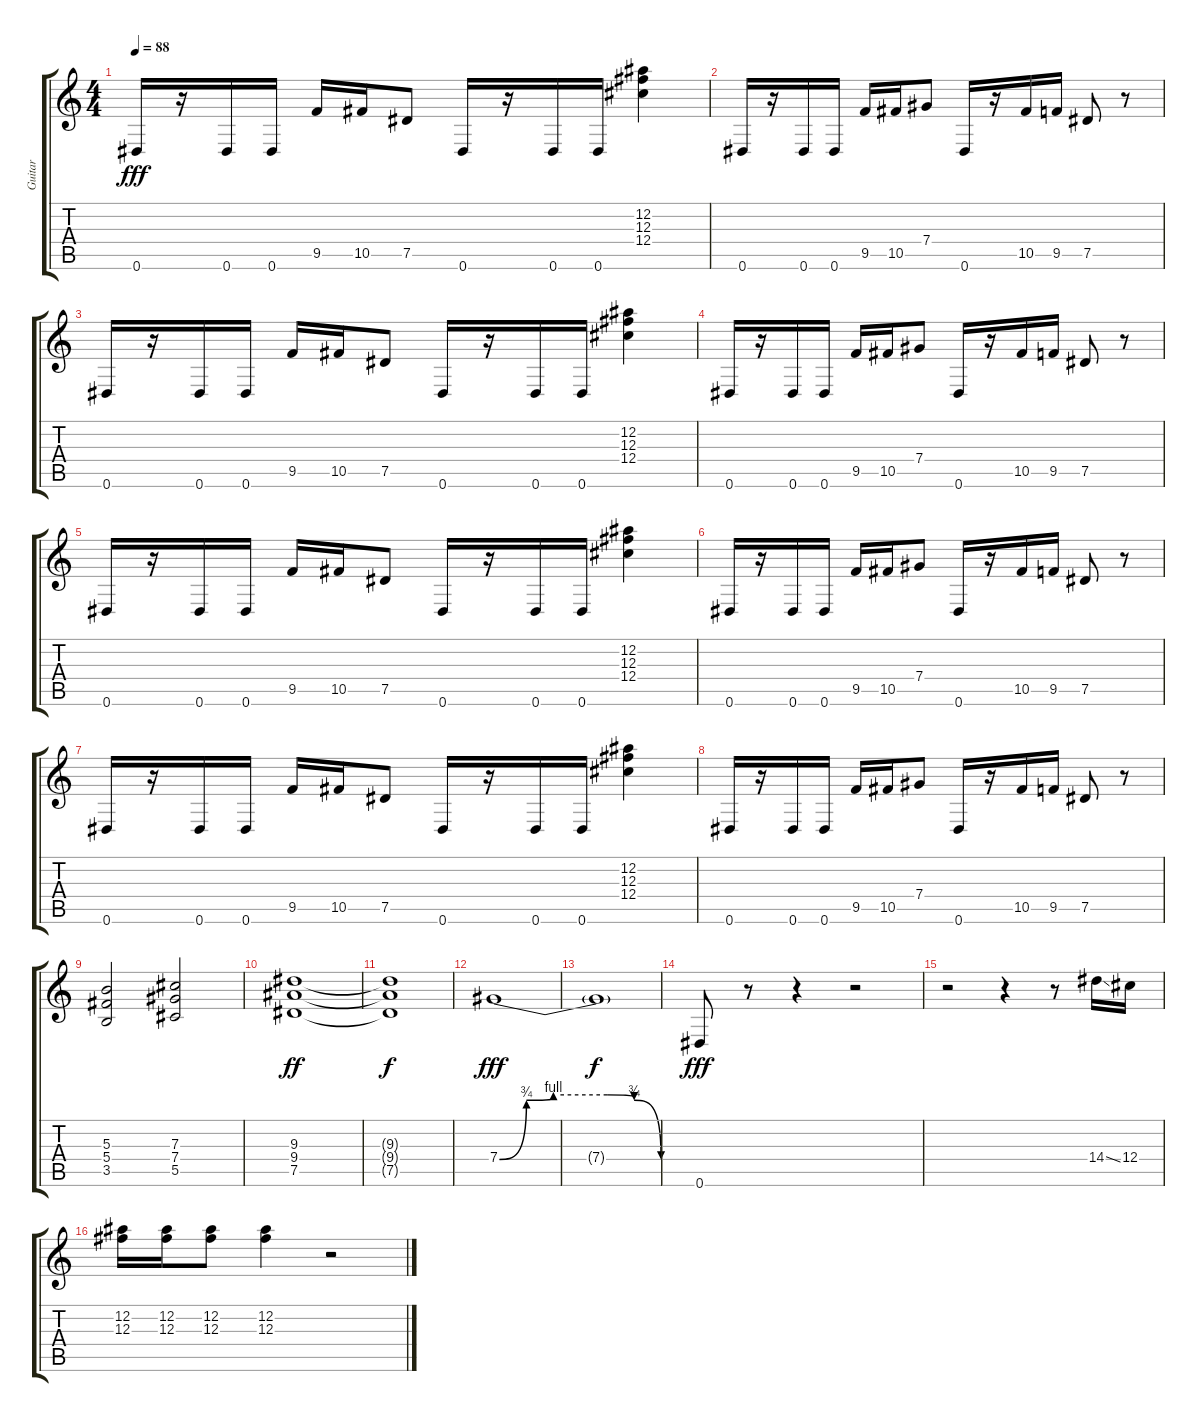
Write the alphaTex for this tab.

\track ("Guitar" "Guitar") {instrument distortionguitar}
\staff {score tabs}
\tuning (Eb4 Bb3 Gb3 Db3 Ab2 Eb2) {hide}
\ts (4 4)
\tempo 88
\clef g2
\ks c
0.6.16{dy fff} r.16 0.6.16 0.6.16 9.5.16 10.5.16 7.5.8 0.6.16 r.16 0.6.16 0.6.16 (12.2 12.3 12.4).4 |
0.6.16 r.16 0.6.16 0.6.16 9.5.16 10.5.16 7.4.8 0.6.16 r.16 10.5.16 9.5.16 7.5.8 r.8 |
0.6.16 r.16 0.6.16 0.6.16 9.5.16 10.5.16 7.5.8 0.6.16 r.16 0.6.16 0.6.16 (12.2 12.3 12.4).4 |
0.6.16 r.16 0.6.16 0.6.16 9.5.16 10.5.16 7.4.8 0.6.16 r.16 10.5.16 9.5.16 7.5.8 r.8 |
0.6.16 r.16 0.6.16 0.6.16 9.5.16 10.5.16 7.5.8 0.6.16 r.16 0.6.16 0.6.16 (12.2 12.3 12.4).4 |
0.6.16 r.16 0.6.16 0.6.16 9.5.16 10.5.16 7.4.8 0.6.16 r.16 10.5.16 9.5.16 7.5.8 r.8 |
0.6.16 r.16 0.6.16 0.6.16 9.5.16 10.5.16 7.5.8 0.6.16 r.16 0.6.16 0.6.16 (12.2 12.3 12.4).4 |
0.6.16 r.16 0.6.16 0.6.16 9.5.16 10.5.16 7.4.8 0.6.16 r.16 10.5.16 9.5.16 7.5.8 r.8 |
(5.3 5.4 3.5).2 (7.3 7.4 5.5).2 |
(9.3 9.4 7.5).1{dy ff} |
(9.3{t} 9.4{t} 7.5{t}).1{dy f} |
7.4{be (custom 0 0 10 3 20 4 40 4 50 3 60 0)}.1{dy fff} |
7.4{t}.1{dy f} |
0.6.8{dy fff} r.8 r.4 r.2 |
r.2 r.4 r.8 14.4{ss}.16 12.4.16 |
(12.2 12.3).16 (12.2 12.3).16 (12.2 12.3).8 (12.2 12.3{ss}).4 r.2
